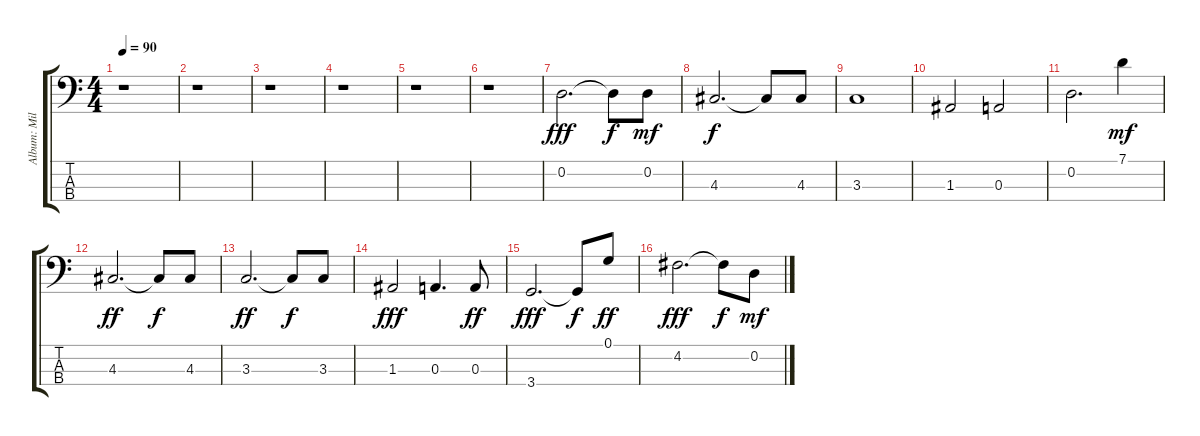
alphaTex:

\track ("Album: Millenium" "Album: Mil") {instrument electricbassfinger}
\staff {score tabs}
\tuning (G2 D2 A1 E1) {hide}
\ts (4 4)
\tempo 90
\clef f4
\ks c
r.1{dy fff} |
r.1 |
r.1 |
r.1 |
r.1 |
r.1 |
0.2.2{d} 0.2{t}.8{dy f} 0.2.8{dy mf} |
4.3.2{d dy f} 4.3{t}.8 4.3.8 |
3.3.1 |
1.3.2 0.3.2 |
0.2.2{d} 7.1.4{dy mf} |
4.3.2{d dy ff} 4.3{t}.8{dy f} 4.3.8 |
3.3.2{d dy ff} 3.3{t}.8{dy f} 3.3.8 |
1.3.2{dy fff} 0.3.4{d} 0.3.8{dy ff} |
3.4.2{d dy fff} 3.4{t}.8{dy f} 0.1.8{dy ff} |
4.2.2{d dy fff} 4.2{t}.8{dy f} 0.2.8{dy mf}
